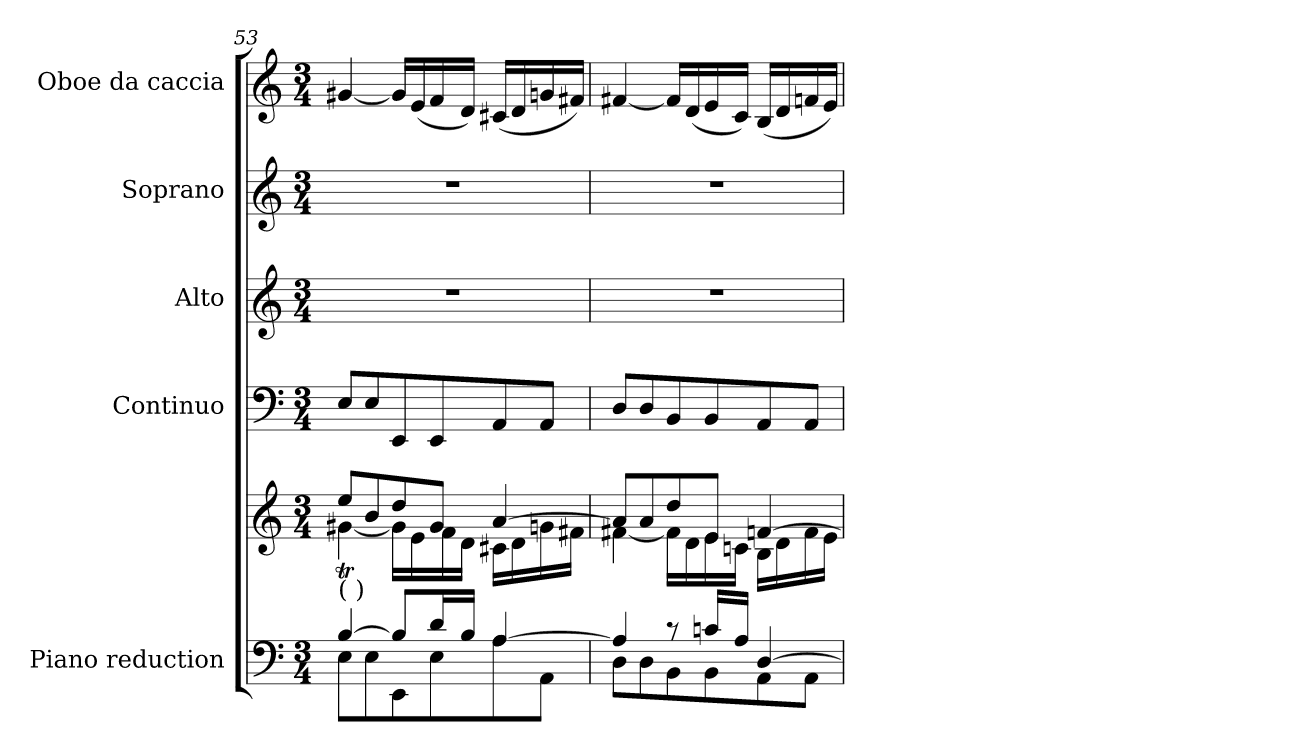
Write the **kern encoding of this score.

**kern	**kern	**kern	**kern	**kern	**kern
*part5	*part5	*part4	*part3	*part2	*part1
*staff6	*staff5	*staff4	*staff3	*staff2	*staff1
*I"Piano reduction	*	*I"Continuo	*I"Alto	*I"Soprano	*I"Oboe da caccia
*I'Pno	*	*	*	*	*I'Ob
*clefF4	*clefG2	*clefF4	*clefG2	*clefG2	*clefG2
*k[]	*k[]	*k[]	*k[]	*k[]	*k[]
*M3/4	*M3/4	*M3/4	*M3/4	*M3/4	*M3/4
=53	=53	=53	=53	=53	=53
*^	*^	*	*	*	*
!	!	!LO:TX:b:t=(    )	!	!	!	!	!
[4B/	8E\L	8ee/L	[4g#Xt\	8E/L	2.r	2.r	[4g#X/
.	8E\	8b/	.	8E/	.	.	.
8B/L]	8EE\	8dd/	16g#\LL]	8EE/	.	.	16g#/LL]
.	.	.	16e\	.	.	.	(16e/
16d/L	8E\	8g#/J	16f\	8EE/	.	.	16f/
16B/JJ	.	.	16d\JJ	.	.	.	16d/JJ)
[4A/	8A\	[4a/	16c#X\LL	8AA/	.	.	(16c#X/LL
.	.	.	16d\	.	.	.	16d/
.	8AA\J	.	16gn\	8AA/J	.	.	16gn/
.	.	.	16f#X\JJ	.	.	.	16f#X/JJ)
=54	=54	=54	=54	=54	=54	=54	=54
4A/]	8D\L	8a/L]	[4f#X\	8D/L	2.r	2.r	[4f#X/
.	8D\	8a/	.	8D/	.	.	.
8r	8BB\	8dd/	16f#\LL]	8BB/	.	.	16f#/LL]
.	.	.	16d\	.	.	.	(16d/
16cn/LL	8BB\	8e/J	16e\	8BB/	.	.	16e/
16A/JJ	.	.	16cn\JJ	.	.	.	16c/JJ)
[4D/	8AA\	[4fn/	16B\LL	8AA/	.	.	(16B/LL
.	.	.	16d\	.	.	.	16d/
.	8AA\J	.	16f\	8AA/J	.	.	16fn/
.	.	.	16e\JJ	.	.	.	16e/JJ)
*v	*v	*	*	*	*	*	*
*	*v	*v	*	*	*	*
=	=	=	=	=	=
*-	*-	*-	*-	*-	*-
